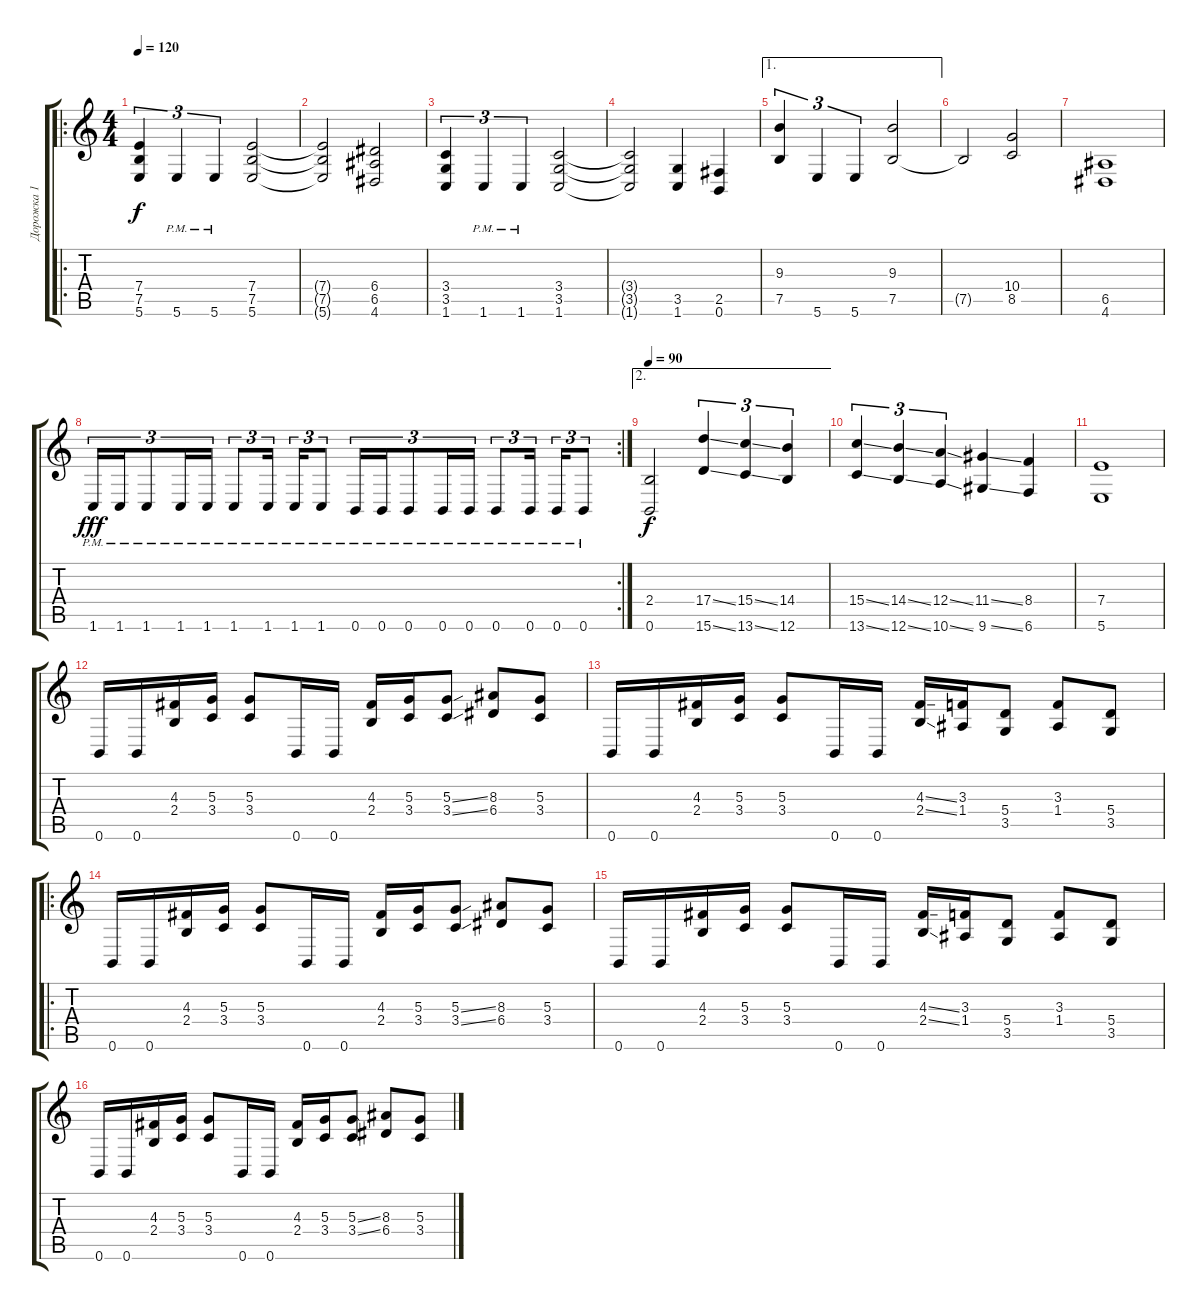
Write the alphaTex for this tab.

\track ("Дорожка 1" "Дорожка 1") {solo instrument distortionguitar}
\staff {score tabs}
\tuning (B3 Gb3 D3 A2 E2 B1) {hide}
\ro
\ts (4 4)
\tempo 120
\clef g2
\ks c
(7.4 7.5 5.6).4{tu (3 2) dy f} 5.6{pm}.4{tu (3 2)} 5.6{pm}.4{tu (3 2)} (7.4 7.5 5.6).2 |
(7.4{t} 7.5{t} 5.6{t}).2 (6.4 6.5 4.6).2 |
(3.4 3.5 1.6).4{tu (3 2)} 1.6{pm}.4{tu (3 2)} 1.6{pm}.4{tu (3 2)} (3.4 3.5 1.6).2 |
(3.4{t} 3.5{t} 1.6{t}).2 (3.5 1.6).4 (2.5 0.6).4 |
\ae 1
(9.3 7.5).4{tu (3 2)} 5.6.4{tu (3 2)} 5.6.4{tu (3 2)} (9.3 7.5).2 |
7.5{t}.2 (10.4 8.5).2 |
(6.5 4.6).1 |
\rc 2
1.6{pm}.16{tu (3 2) dy fff} 1.6{pm}.16{tu (3 2)} 1.6{pm}.8{tu (3 2)} 1.6{pm}.16{tu (3 2)} 1.6{pm}.16{tu (3 2)} 1.6{pm}.8{tu (3 2)} 1.6{pm}.16{tu (3 2) beam splitsecondary} 1.6{pm}.16{tu (3 2)} 1.6{pm}.8{tu (3 2)} 0.6{pm}.16{tu (3 2)} 0.6{pm}.16{tu (3 2)} 0.6{pm}.8{tu (3 2)} 0.6{pm}.16{tu (3 2)} 0.6{pm}.16{tu (3 2)} 0.6{pm}.8{tu (3 2)} 0.6{pm}.16{tu (3 2) beam splitsecondary} 0.6{pm}.16{tu (3 2)} 0.6{pm}.8{tu (3 2)} |
\ae 2
\tempo 90
(2.4 0.6).2{dy f} (17.4{ss} 15.6{ss}).4{tu (3 2)} (15.4{ss} 13.6{ss}).4{tu (3 2)} (14.4 12.6).4{tu (3 2)} |
(15.4{ss} 13.6{ss}).4{tu (3 2)} (14.4{ss} 12.6{ss}).4{tu (3 2)} (12.4{ss} 10.6{ss}).4{tu (3 2)} (11.4{ss} 9.6{ss}).4 (8.4 6.6).4 |
(7.4 5.6).1 |
0.6.16 0.6.16 (4.3 2.4).16 (5.3 3.4).16 (5.3 3.4).8 0.6.16 0.6.16 (4.3 2.4).16 (5.3 3.4).16 (5.3{ss} 3.4{ss}).8 (8.3 6.4).8 (5.3 3.4).8 |
0.6.16 0.6.16 (4.3 2.4).16 (5.3 3.4).16 (5.3 3.4).8 0.6.16 0.6.16 (4.3{ss} 2.4{ss}).16 (3.3 1.4).16 (5.4 3.5).8 (3.3 1.4).8 (5.4 3.5).8 |
\ro
0.6.16 0.6.16 (4.3 2.4).16 (5.3 3.4).16 (5.3 3.4).8 0.6.16 0.6.16 (4.3 2.4).16 (5.3 3.4).16 (5.3{ss} 3.4{ss}).8 (8.3 6.4).8 (5.3 3.4).8 |
0.6.16 0.6.16 (4.3 2.4).16 (5.3 3.4).16 (5.3 3.4).8 0.6.16 0.6.16 (4.3{ss} 2.4{ss}).16 (3.3 1.4).16 (5.4 3.5).8 (3.3 1.4).8 (5.4 3.5).8 |
0.6.16 0.6.16 (4.3 2.4).16 (5.3 3.4).16 (5.3 3.4).8 0.6.16 0.6.16 (4.3 2.4).16 (5.3 3.4).16 (5.3{ss} 3.4{ss}).8 (8.3 6.4).8 (5.3 3.4).8
